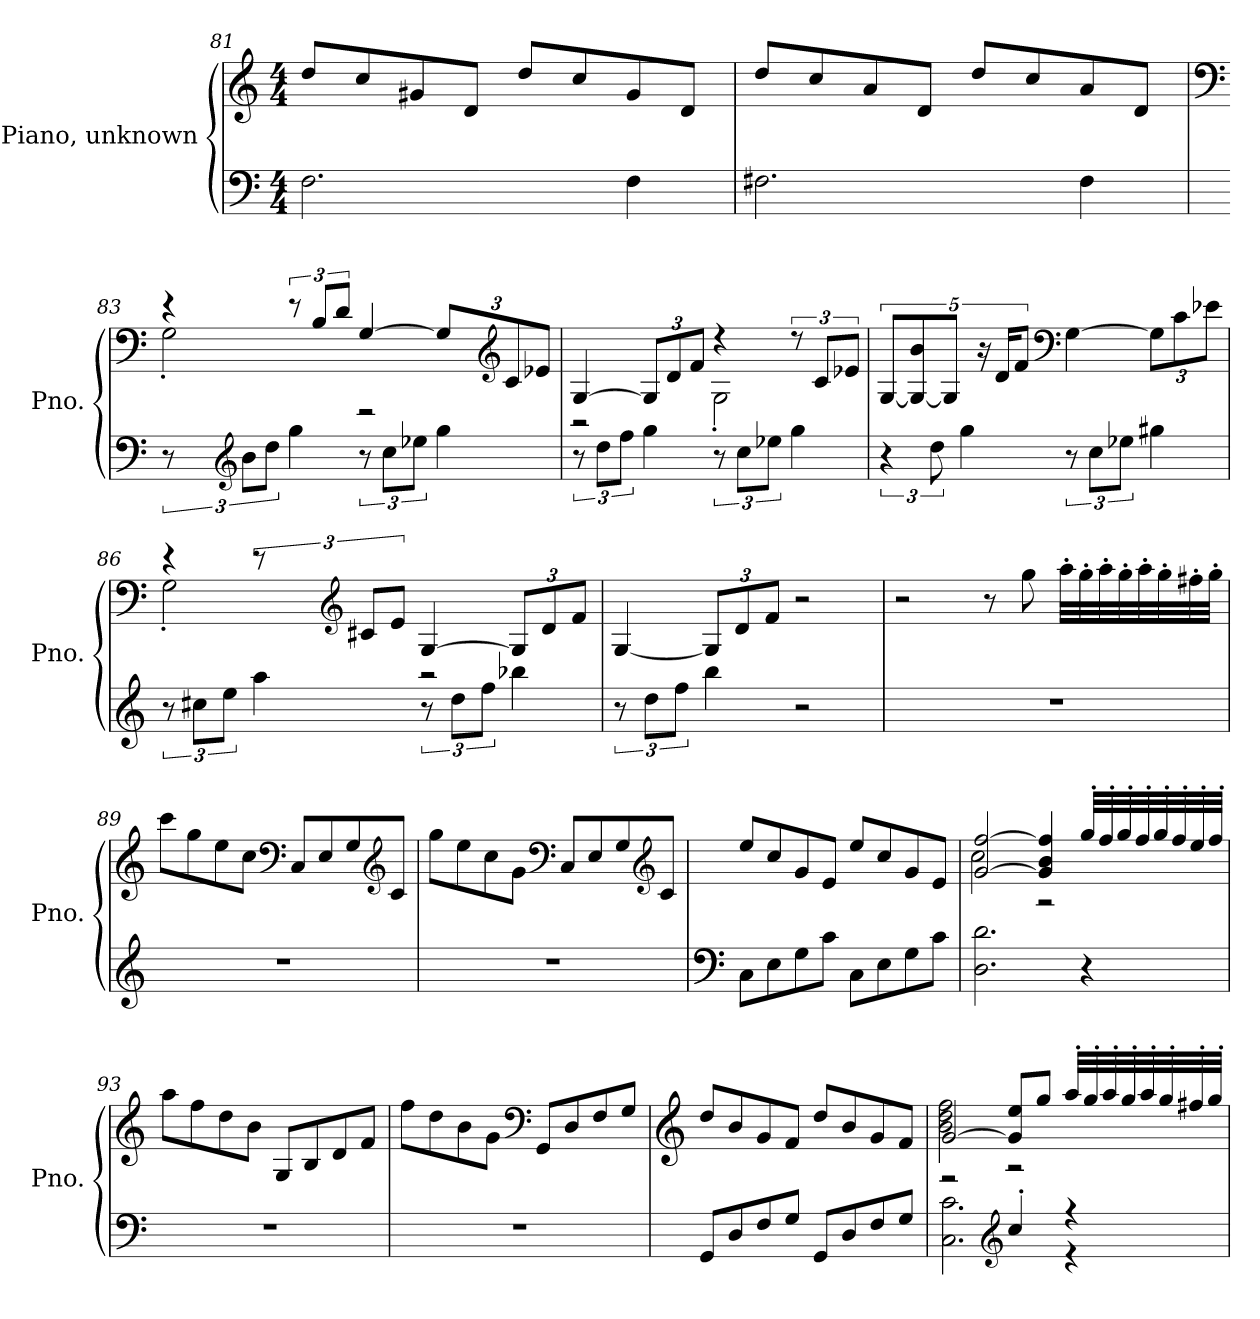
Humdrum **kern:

**kern	**kern
*part1	*part1
*staff2	*staff1
*I"Piano, unknown	*
*I'Pno.	*
*clefF4	*clefG2
*k[]	*k[]
*M4/4	*M4/4
=81	=81
2.F\	8dd/L
.	8cc/
.	8g#X/
.	8d/J
.	8dd/L
.	8cc/
4F\	8g#/
.	8d/J
=82	=82
2.F#X\	8dd/L
.	8cc/
.	8a/
.	8d/J
.	8dd/L
.	8cc/
4F#\	8a/
.	8d/J
!!LO:LB:g=z
=83	=83
*	*clefF4
*	*^
12r	4r	2G'\
*clefG2	*	*
12b\L	.	.
12dd\J	.	.
4gg\	12r	.
.	12B/L	.
.	12d/J	.
12r	[4G/	2r
12cc\L	.	.
12ee-X\J	.	.
*	*Xbrackettup	*
4gg\	12G/L]	.
*	*clefG2	*
.	12c/	.
.	12e-X/J	.
=84	=84	=84
12r	[4G/	2r
12dd\L	.	.
12ff\J	.	.
4gg\	12G/L]	.
.	12d/	.
.	12f/J	.
12r	4r	2G'\
12cc\L	.	.
12ee-X\J	.	.
*	*brackettup	*
4gg\	12r	.
.	12c/L	.
.	12e-X/J	.
*	*v	*v
=85	=85
6r	[10G/L
.	10G/_ 10b/
12dd\	.
.	10G/J]
4gg\	.
.	20r
.	20d/KL
.	10f/J
*	*clefF4
12r	[4G\
12cc\L	.
12ee-X\J	.
*	*Xbrackettup
4gg#X\	12G\L]
.	12c\
.	12e-X\J
!!LO:LB:g=z
=86	=86
*	*^
12r	4r	2G'\
12cc#X\L	.	.
12ee\J	.	.
*	*brackettup	*
4aa\	12r	.
*	*clefG2	*
.	12c#X/L	.
.	12e/J	.
12r	[4G/	2r
12dd\L	.	.
12ff\J	.	.
*	*Xbrackettup	*
4bb-X\	12G/L]	.
.	12d/	.
.	12f/J	.
*	*v	*v
=87	=87
12r	[4G/
12dd\L	.
12ff\J	.
4bb\	12G/L]
.	12d/
.	12f/J
2r	2r
=88	=88
1r	2r
.	8r
.	8gg\
.	32aa'\LLL
.	32gg'\
.	32aa'\
.	32gg'\
.	32aa'\
.	32gg'\
.	32ff#X'\
.	32gg'\JJJ
!!LO:LB:g=z
=89	=89
1r	8ccc\L
.	8gg\
.	8ee\
.	8cc\J
*	*clefF4
.	8C/L
.	8E/
.	8G/
*	*clefG2
.	8c/J
=90	=90
1r	8gg\L
.	8ee\
.	8cc\
.	8g\J
*	*clefF4
.	8C/L
.	8E/
.	8G/
*	*clefG2
.	8c/J
=91	=91
*clefF4	*
8C\L	8ee/L
8E\	8cc/
8G\	8g/
8c\J	8e/J
8C\L	8ee/L
8E\	8cc/
8G\	8g/
8c\J	8e/J
=92	=92
*	*^
2.D\ 2.d\	[2g/ [2ff/	2cc\
.	4g/] 4b/ 4ff/]	2r
4r	32gg'/LLL	.
.	32ff'/	.
.	32gg'/	.
.	32ff'/	.
.	32gg'/	.
.	32ff'/	.
.	32ee'/	.
.	32ff'/JJJ	.
*	*v	*v
!!LO:PB:g=z
=93	=93
1r	8aa\L
.	8ff\
.	8dd\
.	8b\J
.	8G/L
.	8B/
.	8d/
.	8f/J
=94	=94
1r	8ff\L
.	8dd\
.	8b\
.	8g\J
*	*clefF4
.	8GG/L
.	8D/
.	8F/
.	8G/J
=95	=95
*	*clefG2
8GG/L	8dd/L
8D/	8b/
8F/	8g/
8G/J	8f/J
8GG/L	8dd/L
8D/	8b/
8F/	8g/
8G/J	8f/J
=96	=96
*^	*^
2r	2.C\ 2.c\	[2g/	2b\ 2dd\ 2ff\
*clefG2	*	*	*
4cc'/	.	8g/] 8ee/L	2r
.	.	8gg/J	.
4r	4r	32aa'/LLL	.
.	.	32gg'/	.
.	.	32aa'/	.
.	.	32gg'/	.
.	.	32aa'/	.
.	.	32gg'/	.
.	.	32ff#X'/	.
.	.	32gg'/JJJ	.
*v	*v	*	*
*	*v	*v
=	=
*-	*-
